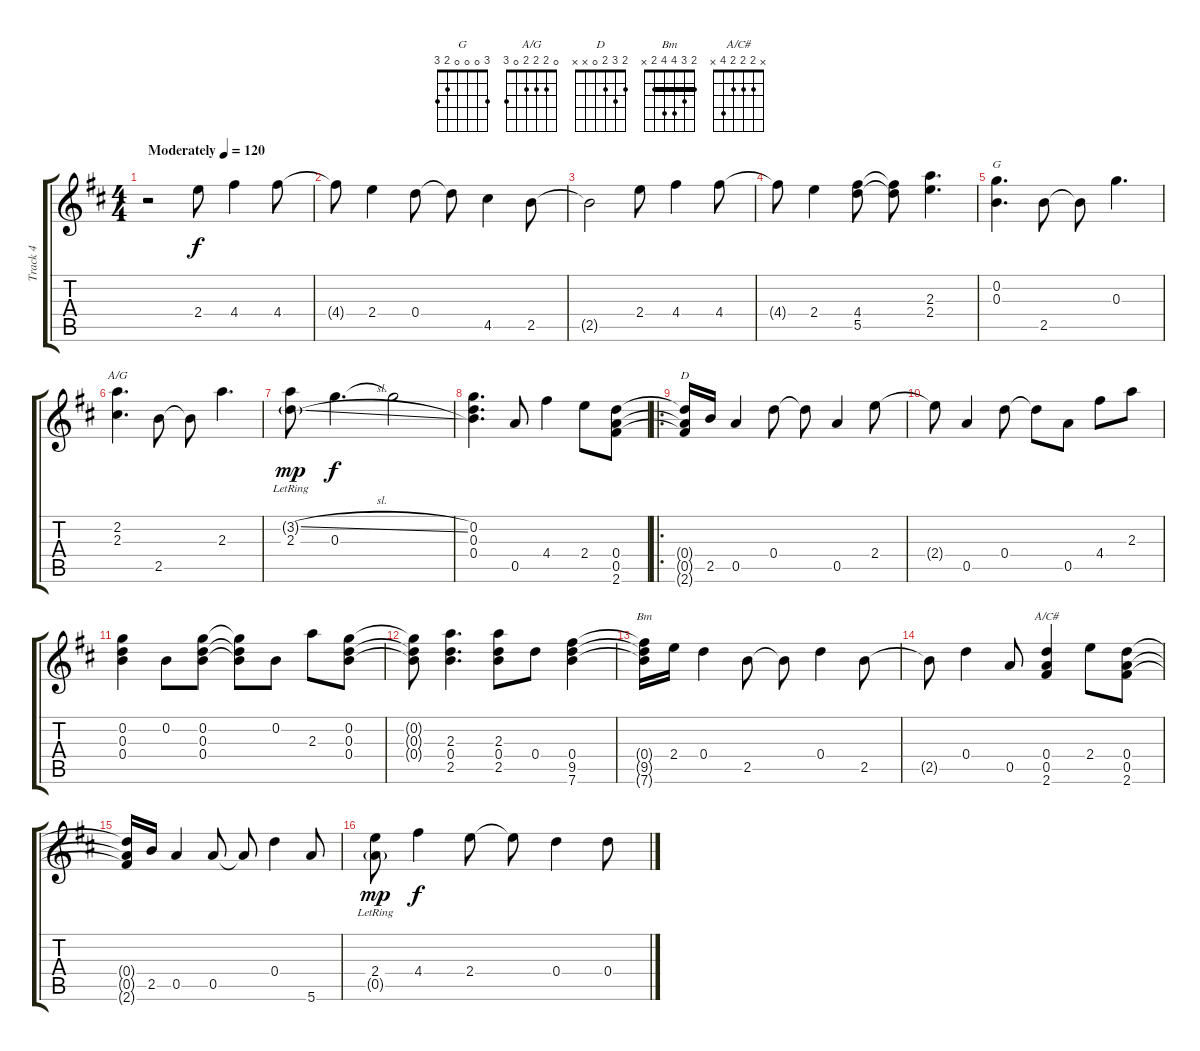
\track ("Track 4" "Track 4") {instrument acousticguitarsteel}
\staff {score tabs}
\tuning (E4 B3 G4 D4 A3 E3) {hide}
\chord ("G" 3 0 0 0 2 3)
\chord ("A/G" 0 2 2 2 0 3)
\chord ("D" 2 3 2 0 x x)
\chord ("Bm" 2 3 4 4 2 x) {barre 2}
\chord ("A/C#" x 2 2 2 4 x)
\ts (4 4)
\tempo (120 "Moderately")
\clef g2
\ks d
r.2{dy f instrument acousticguitarsteel} 2.4.8 4.4.4 4.4.8 |
4.4{t}.8 2.4.4 0.4.8 0.4{t}.8 4.5.4 2.5.8 |
2.5{t}.2 2.4.8 4.4.4 4.4.8 |
4.4{t}.8 2.4.4 (4.4 5.5).8 (4.4{t} 5.5{t}).8 (2.3 2.4).4{d} |
(0.2 0.3).4{d ch "G"} 2.5.8 2.5{t}.8 0.3.4{d} |
(2.2 2.3).4{d ch "A/G" beam Down} 2.5.8 2.5{t}.8 2.3.4{d} |
(3.2{sl g lr} 2.3).8{dy mp} 0.3.4{d dy f beam Down} 0.3{t}.2{beam Down} |
(0.2 0.3 0.4).4{d} 0.5.8 4.4.4 2.4.8 (0.4 0.5 2.6).8 |
\ro
(0.4{t} 0.5{t} 2.6{t}).16{ch "D"} 2.5.16 0.5.4 0.4.8 0.4{t}.8 0.5.4 2.4.8 |
2.4{t}.8 0.5.4 0.4.8 0.4{t}.8 0.5.8 4.4.8 2.3.8 |
(0.2 0.3 0.4).4 0.2.8 (0.2 0.3 0.4).8 (0.2{t} 0.3{t} 0.4{t}).8 0.2.8 2.3.8 (0.2 0.3 0.4).8 |
(0.2{t} 0.3{t} 0.4{t}).8 (2.3 0.4 2.5).4{d} (2.3 0.4 2.5).8 0.4.8 (0.4 9.5 7.6).4 |
(0.4{t} 9.5{t} 7.6{t}).16{ch "Bm"} 2.4.16 0.4.4 2.5.8 2.5{t}.8 0.4.4 2.5.8 |
2.5{t}.8 0.4.4 0.5.8 (0.4 0.5 2.6).4{ch "A/C#"} 2.4.8 (0.4 0.5 2.6).8 |
(0.4{t} 0.5{t} 2.6{t}).16 2.5.16 0.5.4 0.5.8 0.5{t}.8 0.4.4 5.6.8 |
(2.4 0.5{g lr}).8{dy mp} 4.4.4{dy f} 2.4.8 2.4{t}.8 0.4.4 0.4.8
